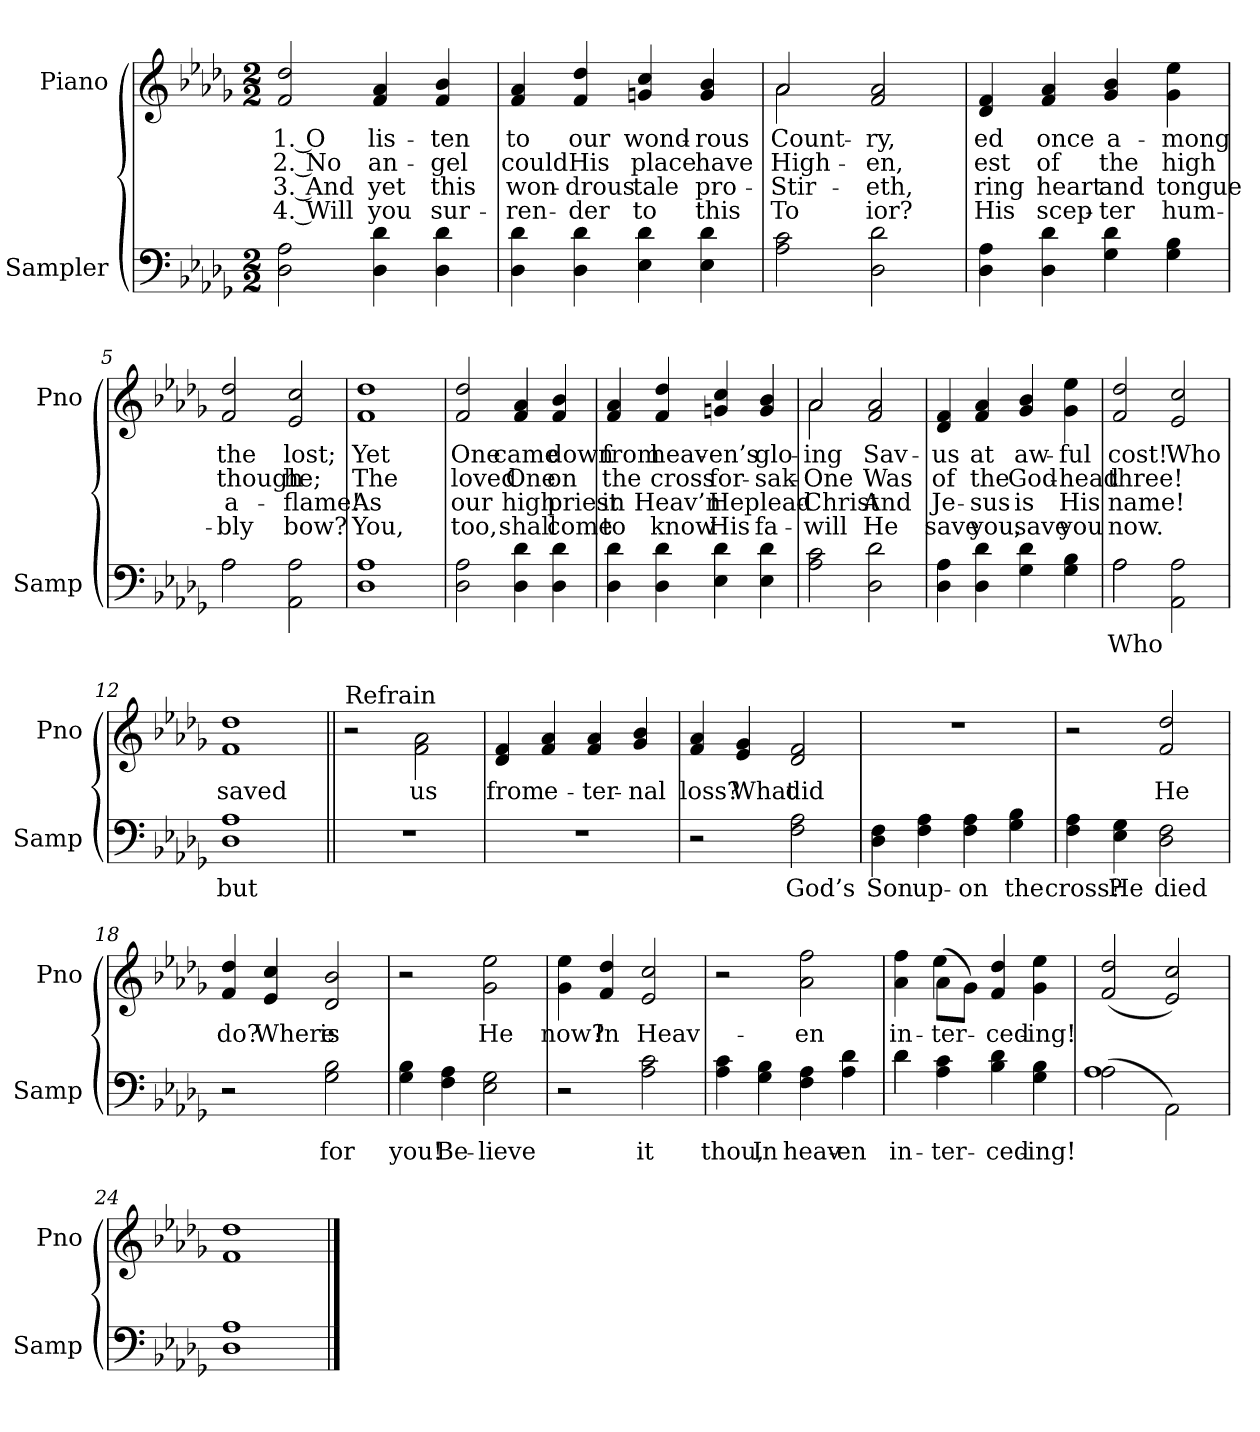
**kern	**text	**kern	**text	**text	**text	**text
*part2	*part2	*part1	*part1	*part1	*part1	*part1
*staff2	*staff2	*staff1	*staff1	*staff1	*staff1	*staff1
*I"Sampler	*	*I"Piano	*	*	*	*
*I'Samp	*	*I'Pno	*	*	*	*
*clefF4	*	*clefG2	*	*	*	*
*k[b-e-a-d-g-]	*	*k[b-e-a-d-g-]	*	*	*	*
*D-:	*	*D-:	*	*	*	*
*M2/2	*	*M2/2	*	*	*	*
=1	=1	=1	=1	=1	=1	=1
2D- 2A-	.	2f 2dd-	1. O	2. No	3. And	4. Will
4D- 4d-	.	4f 4a-	lis-	an-	yet	you
4D- 4d-	.	4f 4b-	-ten	-gel	this	sur-
=2	=2	=2	=2	=2	=2	=2
4D- 4d-	.	4f 4a-	to	could	won-	-ren-
4D- 4d-	.	4f 4dd-	our	His	-drous	-der
4E- 4d-	.	4gn 4cc	wond-	place	tale	to
4E- 4d-	.	4g 4b-	-rous	have	pro-	this
=3	=3	=3	=3	=3	=3	=3
*	*	*^	*	*	*	*
2A- 2c	.	2a-/	2a-	Count-	High-	Stir-	To
2D- 2d-	.	2f 2a-	2ryy	-ry,	-en,	-eth,	-ior?
*	*	*v	*v	*	*	*	*
=4	=4	=4	=4	=4	=4	=4
4D- 4A-	.	4d- 4f	-ed	-est	-ring	His
4D- 4d-	.	4f 4a-	once	of	heart	scep-
4G- 4d-	.	4g- 4b-	a-	the	and	-ter
4G- 4B-	.	4g- 4ee-	-mong	high	tongue	hum-
=5	=5	=5	=5	=5	=5	=5
*^	*	*	*	*	*	*
2A-\	2A-	.	2f 2dd-	the	though	a-	-bly
2AA- 2A-	2ryy	.	2e- 2cc	lost;	he;	-flame!	bow?
*v	*v	*	*	*	*	*	*
=6	=6	=6	=6	=6	=6	=6
1D- 1A-	.	1f 1dd-	Yet	The	As	You,
=7	=7	=7	=7	=7	=7	=7
2D- 2A-	.	2f 2dd-	One	loved	our	too,
4D- 4d-	.	4f 4a-	came	One	high	shall
4D- 4d-	.	4f 4b-	down	on	priest	come
=8	=8	=8	=8	=8	=8	=8
4D- 4d-	.	4f 4a-	from	the	in	to
4D- 4d-	.	4f 4dd-	heav-	cross	Heav’n	know
4E- 4d-	.	4gn 4cc	-en’s	for-	He	His
4E- 4d-	.	4g 4b-	glo-	-sak-	plead-	fa-
=9	=9	=9	=9	=9	=9	=9
*	*	*^	*	*	*	*
2A- 2c	.	2a-/	2a-	-ing	One	Christ	will
2D- 2d-	.	2f 2a-	2ryy	Sav-	Was	And	He
*	*	*v	*v	*	*	*	*
=10	=10	=10	=10	=10	=10	=10
4D- 4A-	.	4d- 4f	us	of	Je-	save
4D- 4d-	.	4f 4a-	at	the	-sus	you,
4G- 4d-	.	4g- 4b-	aw-	God-	is	save
4G- 4B-	.	4g- 4ee-	-ful	-head	His	you
=11	=11	=11	=11	=11	=11	=11
*^	*	*	*	*	*	*
2A-\	2A-	Who	2f 2dd-	cost!	three!	name!	now.
2AA- 2A-	2ryy	.	2e- 2cc	Who	.	.	.
*v	*v	*	*	*	*	*	*
=12	=12	=12	=12	=12	=12	=12
1D- 1A-	but	1f 1dd-	saved	.	.	.
=13||	=13||	=13||	=13||	=13||	=13||	=13||
!	!	!LO:TX:t=Refrain	!	!	!	!
1r	.	2r	.	.	.	.
.	.	2f\ 2a-\	us	.	.	.
=14	=14	=14	=14	=14	=14	=14
1r	.	4d- 4f	from	.	.	.
.	.	4f 4a-	e-	.	.	.
.	.	4f 4a-	-ter-	.	.	.
.	.	4g- 4b-	-nal	.	.	.
=15	=15	=15	=15	=15	=15	=15
2r	.	4f 4a-	loss?	.	.	.
.	.	4e- 4g-	What	.	.	.
2F 2A-	God’s	2d- 2f	did	.	.	.
=16	=16	=16	=16	=16	=16	=16
4D- 4F	Son	1r	.	.	.	.
4F 4A-	up-	.	.	.	.	.
4F 4A-	-on	.	.	.	.	.
4G- 4B-	the	.	.	.	.	.
=17	=17	=17	=17	=17	=17	=17
4F 4A-	cross?	2r	.	.	.	.
4E- 4G-	He	.	.	.	.	.
2D- 2F	died	2f 2dd-	He	.	.	.
=18	=18	=18	=18	=18	=18	=18
2r	.	4f 4dd-	do?	.	.	.
.	.	4e- 4cc	Where	.	.	.
2G- 2B-	for	2d- 2b-	is	.	.	.
=19	=19	=19	=19	=19	=19	=19
4G- 4B-	you!	2r	.	.	.	.
4F 4A-	Be-	.	.	.	.	.
2E- 2G-	-lieve	2g- 2ee-	He	.	.	.
=20	=20	=20	=20	=20	=20	=20
2r	.	4g- 4ee-	now?	.	.	.
.	.	4f 4dd-	In	.	.	.
2A- 2c	it	2e- 2cc	Heav-	.	.	.
=21	=21	=21	=21	=21	=21	=21
4A- 4c	thou,	2r	.	.	.	.
4G- 4B-	In	.	.	.	.	.
4F 4A-	heav-	2a- 2ff	-en	.	.	.
4A- 4d-	-en	.	.	.	.	.
=22	=22	=22	=22	=22	=22	=22
*^	*	*^	*	*	*	*
4d-\	4d-	in-	4a- 4ff	4ryy	in-	.	.	.
4A- 4c	2.ryy	-ter-	(8a-\L	4ee-	-ter-	.	.	.
.	.	.	8g-\J)	.	.	.	.	.
4B- 4d-	.	-ced-	4f 4dd-	2ryy	-ced-	.	.	.
4G- 4B-	.	-ing!	4g- 4ee-	.	-ing!	.	.	.
*	*	*	*v	*v	*	*	*	*
=23	=23	=23	=23	=23	=23	=23	=23
(2A-\	1A-	.	(2f 2dd-	.	.	.	.
2AA-\)	.	.	2e- 2cc)	.	.	.	.
*v	*v	*	*	*	*	*	*
=24	=24	=24	=24	=24	=24	=24
1D- 1A-	.	1f 1dd-	.	.	.	.
==	==	==	==	==	==	==
*-	*-	*-	*-	*-	*-	*-
